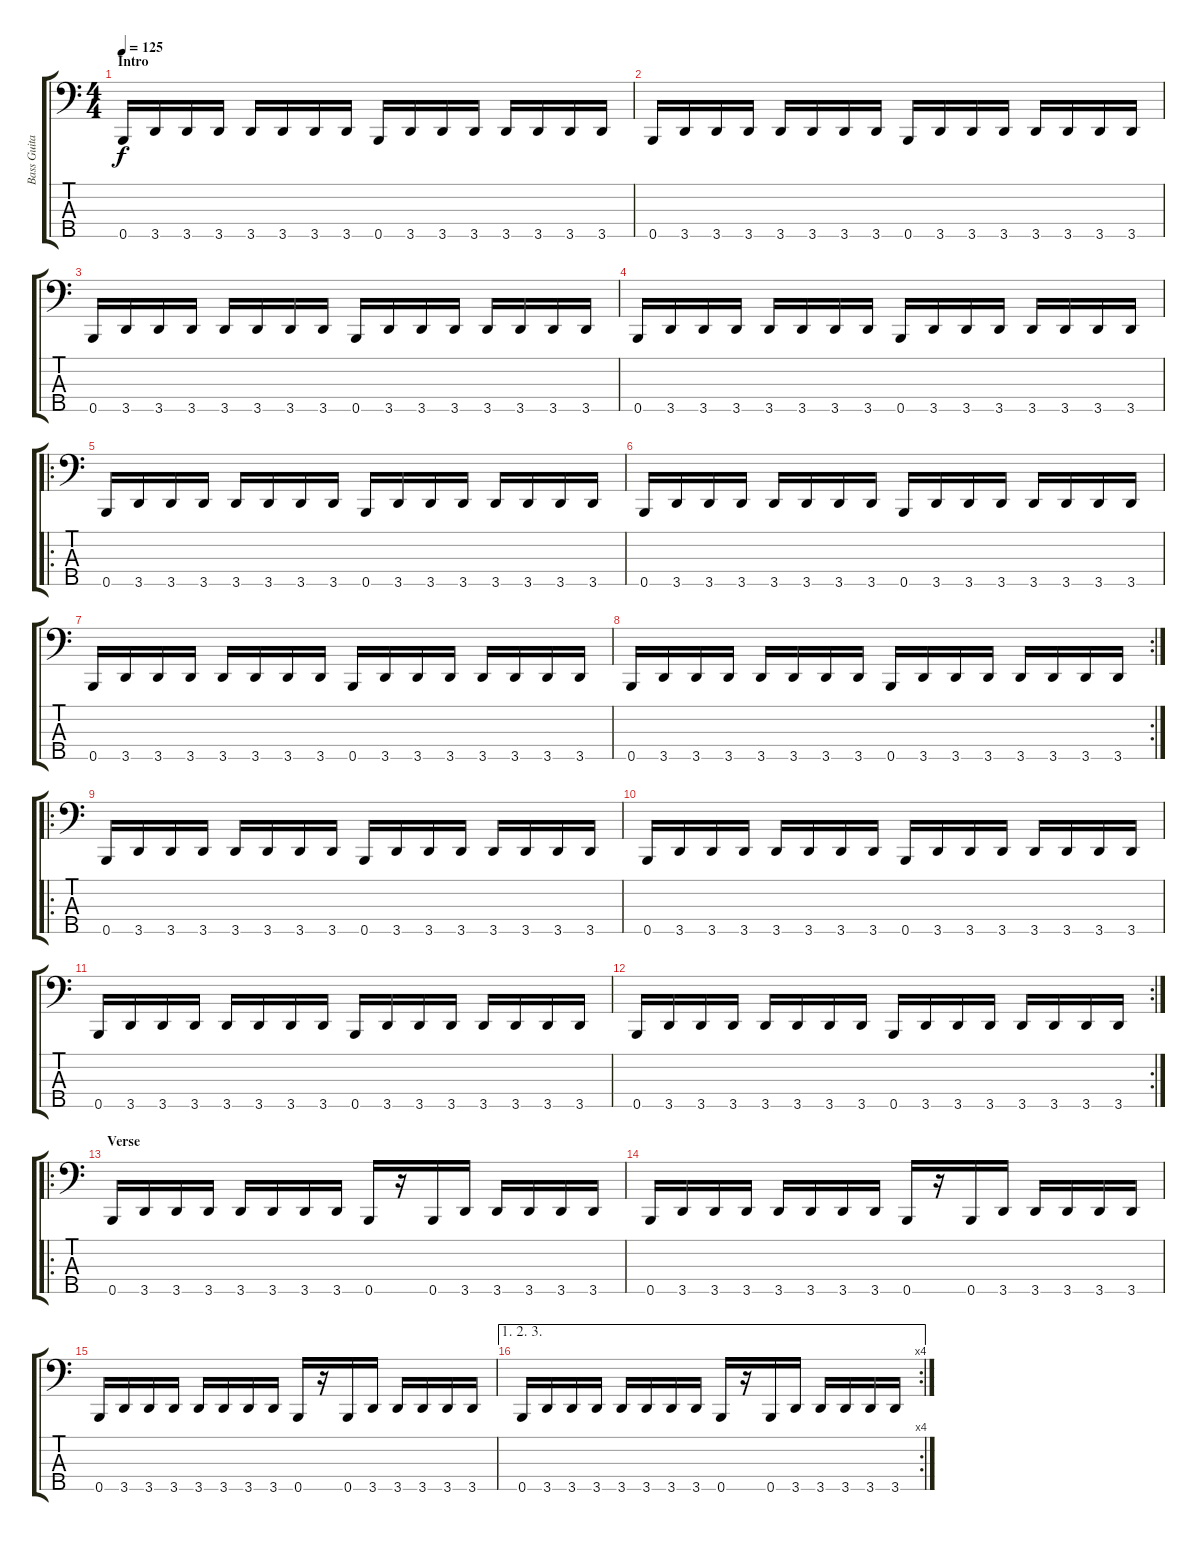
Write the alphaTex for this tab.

\track ("Bass Guitar" "Bass Guita") {instrument slapbass1}
\staff {score tabs}
\tuning (G2 D2 A1 E1 B0) {hide}
\ts (4 4)
\section ("" "Intro")
\tempo 125
\clef f4
\ks c
0.5.16{dy f instrument slapbass1} 3.5.16 3.5.16 3.5.16 3.5.16 3.5.16 3.5.16 3.5.16 0.5.16 3.5.16 3.5.16 3.5.16 3.5.16 3.5.16 3.5.16 3.5.16 |
0.5.16 3.5.16 3.5.16 3.5.16 3.5.16 3.5.16 3.5.16 3.5.16 0.5.16 3.5.16 3.5.16 3.5.16 3.5.16 3.5.16 3.5.16 3.5.16 |
0.5.16 3.5.16 3.5.16 3.5.16 3.5.16 3.5.16 3.5.16 3.5.16 0.5.16 3.5.16 3.5.16 3.5.16 3.5.16 3.5.16 3.5.16 3.5.16 |
0.5.16 3.5.16 3.5.16 3.5.16 3.5.16 3.5.16 3.5.16 3.5.16 0.5.16 3.5.16 3.5.16 3.5.16 3.5.16 3.5.16 3.5.16 3.5.16 |
\ro
0.5.16 3.5.16 3.5.16 3.5.16 3.5.16 3.5.16 3.5.16 3.5.16 0.5.16 3.5.16 3.5.16 3.5.16 3.5.16 3.5.16 3.5.16 3.5.16 |
0.5.16 3.5.16 3.5.16 3.5.16 3.5.16 3.5.16 3.5.16 3.5.16 0.5.16 3.5.16 3.5.16 3.5.16 3.5.16 3.5.16 3.5.16 3.5.16 |
0.5.16 3.5.16 3.5.16 3.5.16 3.5.16 3.5.16 3.5.16 3.5.16 0.5.16 3.5.16 3.5.16 3.5.16 3.5.16 3.5.16 3.5.16 3.5.16 |
\rc 2
0.5.16 3.5.16 3.5.16 3.5.16 3.5.16 3.5.16 3.5.16 3.5.16 0.5.16 3.5.16 3.5.16 3.5.16 3.5.16 3.5.16 3.5.16 3.5.16 |
\ro
0.5.16 3.5.16 3.5.16 3.5.16 3.5.16 3.5.16 3.5.16 3.5.16 0.5.16 3.5.16 3.5.16 3.5.16 3.5.16 3.5.16 3.5.16 3.5.16 |
0.5.16 3.5.16 3.5.16 3.5.16 3.5.16 3.5.16 3.5.16 3.5.16 0.5.16 3.5.16 3.5.16 3.5.16 3.5.16 3.5.16 3.5.16 3.5.16 |
0.5.16 3.5.16 3.5.16 3.5.16 3.5.16 3.5.16 3.5.16 3.5.16 0.5.16 3.5.16 3.5.16 3.5.16 3.5.16 3.5.16 3.5.16 3.5.16 |
\rc 2
0.5.16 3.5.16 3.5.16 3.5.16 3.5.16 3.5.16 3.5.16 3.5.16 0.5.16 3.5.16 3.5.16 3.5.16 3.5.16 3.5.16 3.5.16 3.5.16 |
\ro
\section ("" "Verse")
0.5.16 3.5.16 3.5.16 3.5.16 3.5.16 3.5.16 3.5.16 3.5.16 0.5.16 r.16 0.5.16 3.5.16 3.5.16 3.5.16 3.5.16 3.5.16 |
0.5.16 3.5.16 3.5.16 3.5.16 3.5.16 3.5.16 3.5.16 3.5.16 0.5.16 r.16 0.5.16 3.5.16 3.5.16 3.5.16 3.5.16 3.5.16 |
0.5.16 3.5.16 3.5.16 3.5.16 3.5.16 3.5.16 3.5.16 3.5.16 0.5.16 r.16 0.5.16 3.5.16 3.5.16 3.5.16 3.5.16 3.5.16 |
\ae (1 2 3)
\rc 4
0.5.16 3.5.16 3.5.16 3.5.16 3.5.16 3.5.16 3.5.16 3.5.16 0.5.16 r.16 0.5.16 3.5.16 3.5.16 3.5.16 3.5.16 3.5.16
